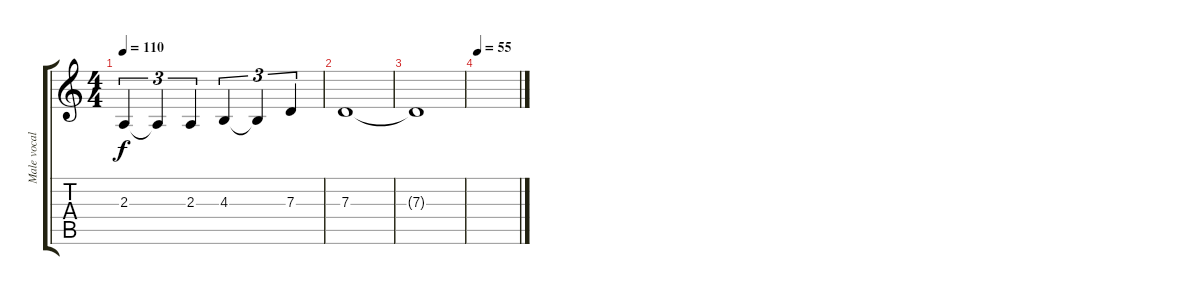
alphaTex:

\track ("Male vocals" "Male vocal") {instrument lead6voice}
\staff {score tabs}
\tuning (E4 B3 G3 D3 A2 E2) {hide}
\ts (4 4)
\tempo 110
\clef g2
\ks c
2.3{t}.4{tu (3 2) dy f} 2.3{t}.4{tu (3 2)} 2.3.4{tu (3 2)} 4.3.4{tu (3 2)} 4.3{t}.4{tu (3 2)} 7.3.4{tu (3 2)} |
7.3.1 |
7.3{t}.1 |
\tempo 55
